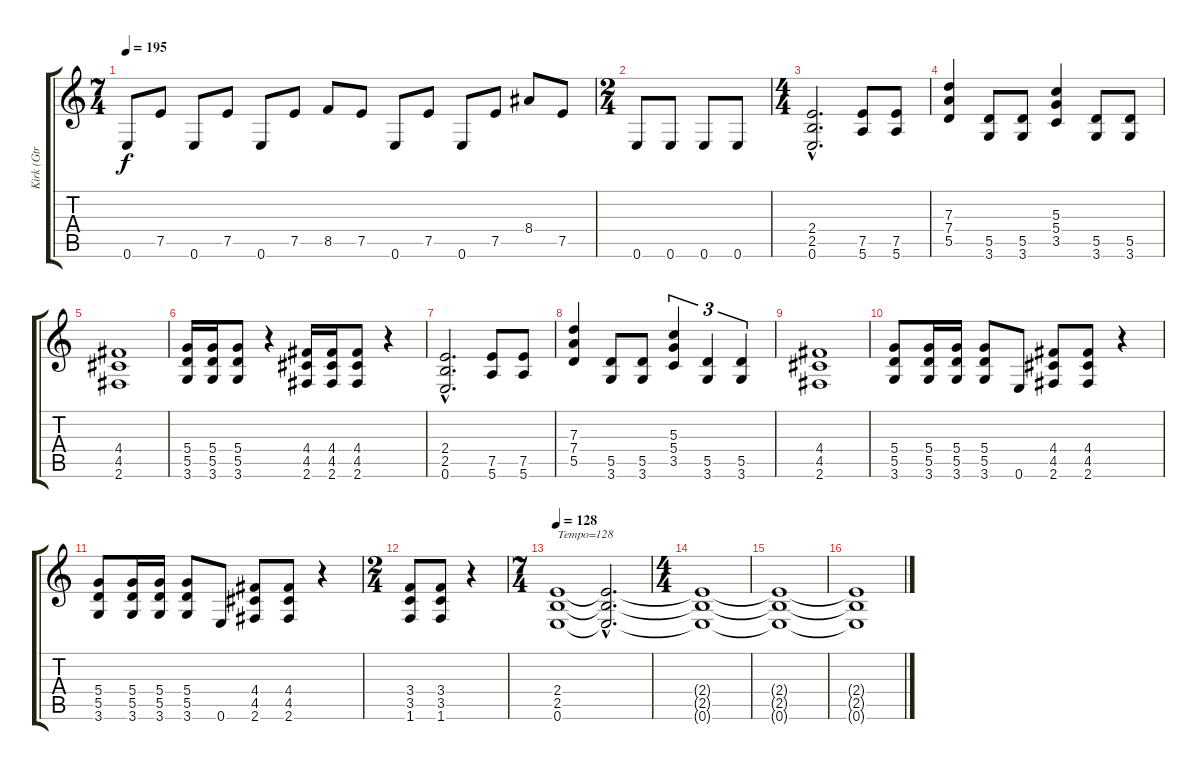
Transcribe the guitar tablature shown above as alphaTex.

\track ("Kirk (Gtr 3)" "Kirk (Gtr ") {instrument distortionguitar}
\staff {score tabs}
\tuning (E4 B3 G3 D3 A2 E2) {hide}
\ts (7 4)
\tempo 195
\clef g2
\ks c
0.6.8{dy f} 7.5.8 0.6.8 7.5.8 0.6.8 7.5.8 8.5.8 7.5.8 0.6.8 7.5.8 0.6.8 7.5.8 8.4.8 7.5.8 |
\ts (2 4)
0.6.8 0.6.8 0.6.8 0.6.8 |
\ts (4 4)
(2.4{hac} 2.5{hac} 0.6{hac}).2{d} (7.5 5.6).8 (7.5 5.6).8 |
(7.3 7.4 5.5).4 (5.5 3.6).8 (5.5 3.6).8 (5.3 5.4 3.5).4 (5.5 3.6).8 (5.5 3.6).8 |
(4.4 4.5 2.6).1 |
(5.4 5.5 3.6).16 (5.4 5.5 3.6).16 (5.4 5.5 3.6).8 r.4 (4.4 4.5 2.6).16 (4.4 4.5 2.6).16 (4.4 4.5 2.6).8 r.4 |
(2.4{hac} 2.5{hac} 0.6{hac}).2{d} (7.5 5.6).8 (7.5 5.6).8 |
(7.3 7.4 5.5).4 (5.5 3.6).8 (5.5 3.6).8 (5.3 5.4 3.5).4{tu (3 2)} (5.5 3.6).4{tu (3 2)} (5.5 3.6).4{tu (3 2)} |
(4.4 4.5 2.6).1 |
(5.4 5.5 3.6).8 (5.4 5.5 3.6).16 (5.4 5.5 3.6).16 (5.4 5.5 3.6).8 0.6.8 (4.4 4.5 2.6).8 (4.4 4.5 2.6).8 r.4 |
(5.4 5.5 3.6).8 (5.4 5.5 3.6).16 (5.4 5.5 3.6).16 (5.4 5.5 3.6).8 0.6.8 (4.4 4.5 2.6).8 (4.4 4.5 2.6).8 r.4 |
\ts (2 4)
(3.4 3.5 1.6).8 (3.4 3.5 1.6).8 r.4 |
\ts (7 4)
\tempo 128
(2.4 2.5 0.6).1{txt "Tempo=128"} (2.4{hac t} 2.5{hac t} 0.6{hac t}).2{d} |
\ts (4 4)
(2.4{t} 2.5{t} 0.6{t}).1 |
(2.4{t} 2.5{t} 0.6{t}).1 |
(2.4{t} 2.5{t} 0.6{t}).1
